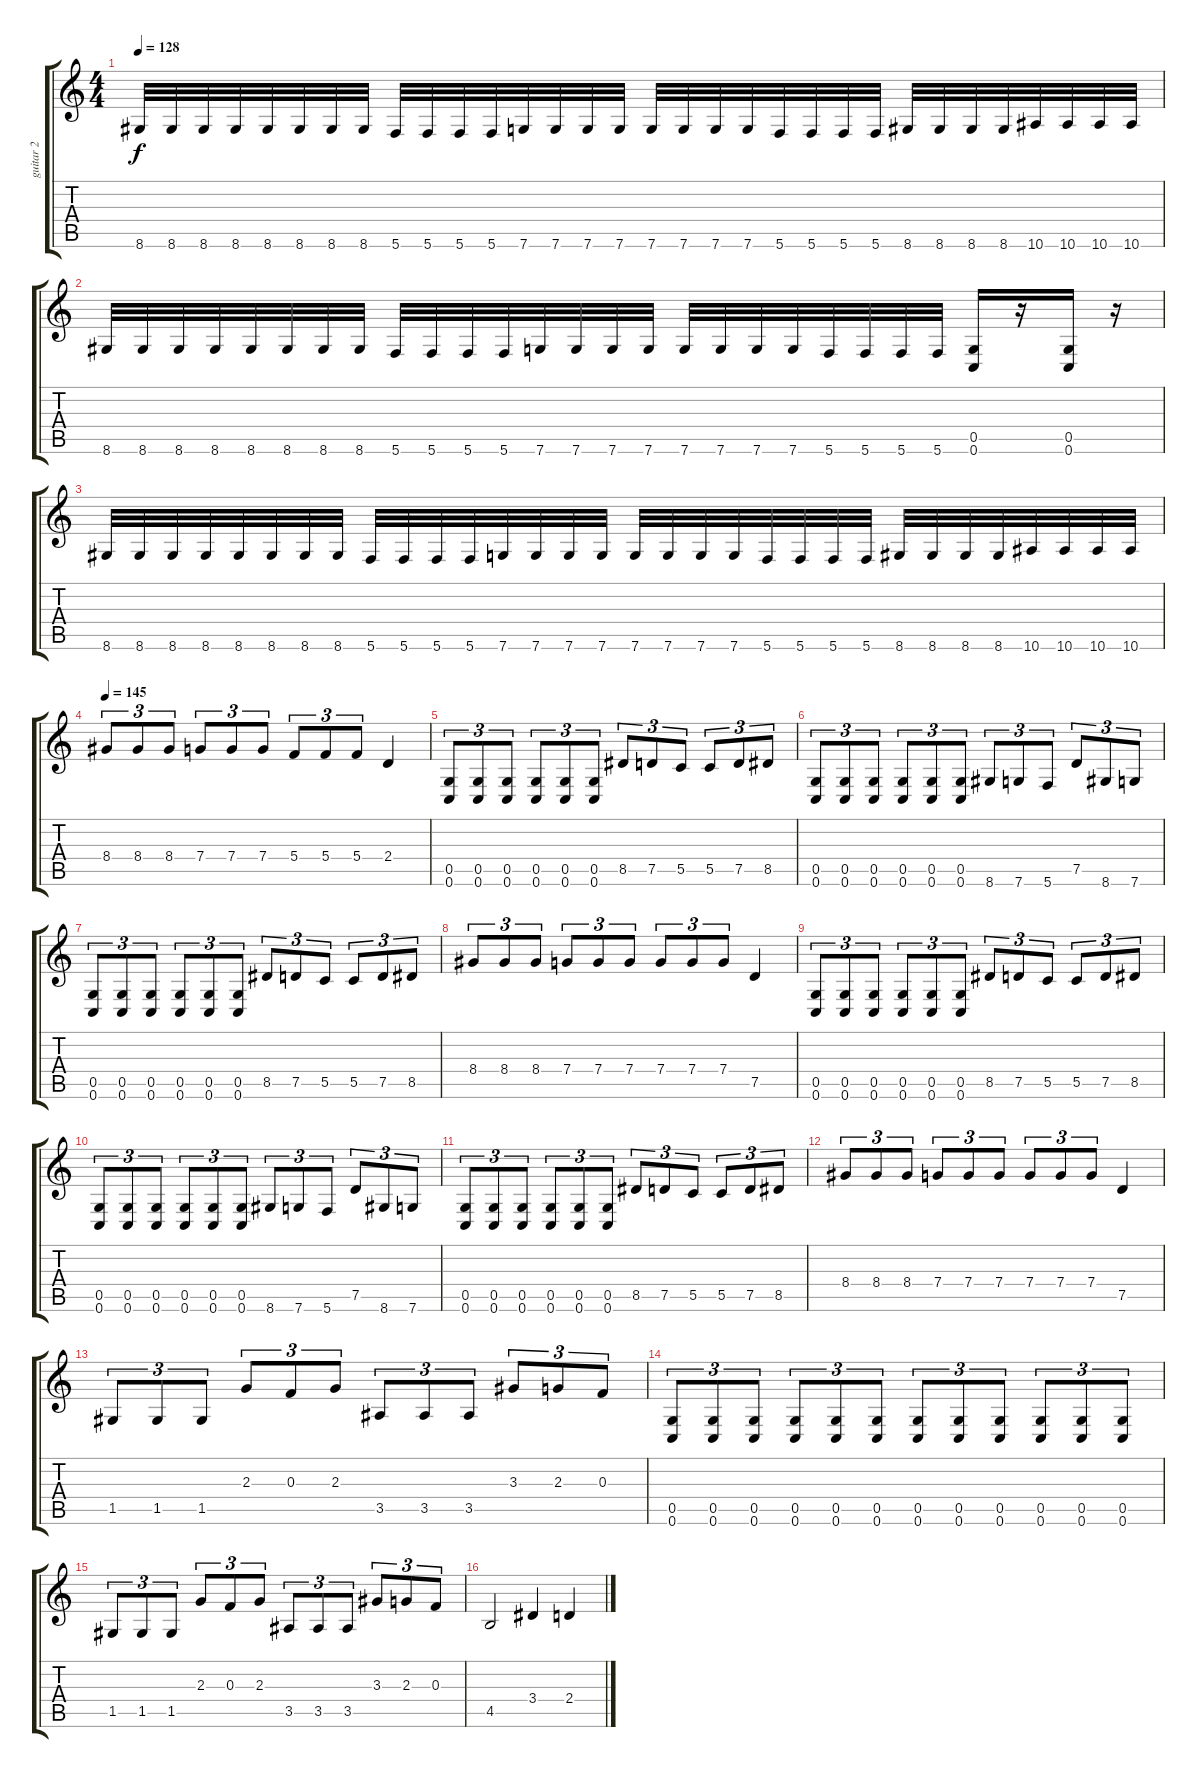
\track ("guitar 2" "guitar 2") {instrument overdrivenguitar}
\staff {score tabs}
\tuning (D4 A3 F3 C3 G2 C2) {hide}
\ts (4 4)
\tempo 128
\clef g2
\ks c
8.6.32{dy f} 8.6.32 8.6.32 8.6.32 8.6.32 8.6.32 8.6.32 8.6.32 5.6.32 5.6.32 5.6.32 5.6.32 7.6.32 7.6.32 7.6.32 7.6.32 7.6.32 7.6.32 7.6.32 7.6.32 5.6.32 5.6.32 5.6.32 5.6.32 8.6.32 8.6.32 8.6.32 8.6.32 10.6.32 10.6.32 10.6.32 10.6.32 |
8.6.32 8.6.32 8.6.32 8.6.32 8.6.32 8.6.32 8.6.32 8.6.32 5.6.32 5.6.32 5.6.32 5.6.32 7.6.32 7.6.32 7.6.32 7.6.32 7.6.32 7.6.32 7.6.32 7.6.32 5.6.32 5.6.32 5.6.32 5.6.32 (0.5 0.6).16 r.16 (0.5 0.6).16 r.16 |
8.6.32 8.6.32 8.6.32 8.6.32 8.6.32 8.6.32 8.6.32 8.6.32 5.6.32 5.6.32 5.6.32 5.6.32 7.6.32 7.6.32 7.6.32 7.6.32 7.6.32 7.6.32 7.6.32 7.6.32 5.6.32 5.6.32 5.6.32 5.6.32 8.6.32 8.6.32 8.6.32 8.6.32 10.6.32 10.6.32 10.6.32 10.6.32 |
\tempo 145
8.4.8{tu (3 2)} 8.4.8{tu (3 2)} 8.4.8{tu (3 2)} 7.4.8{tu (3 2)} 7.4.8{tu (3 2)} 7.4.8{tu (3 2)} 5.4.8{tu (3 2)} 5.4.8{tu (3 2)} 5.4.8{tu (3 2)} 2.4.4 |
(0.5 0.6).8{tu (3 2)} (0.5 0.6).8{tu (3 2)} (0.5 0.6).8{tu (3 2)} (0.5 0.6).8{tu (3 2)} (0.5 0.6).8{tu (3 2)} (0.5 0.6).8{tu (3 2)} 8.5.8{tu (3 2)} 7.5.8{tu (3 2)} 5.5.8{tu (3 2)} 5.5.8{tu (3 2)} 7.5.8{tu (3 2)} 8.5.8{tu (3 2)} |
(0.5 0.6).8{tu (3 2)} (0.5 0.6).8{tu (3 2)} (0.5 0.6).8{tu (3 2)} (0.5 0.6).8{tu (3 2)} (0.5 0.6).8{tu (3 2)} (0.5 0.6).8{tu (3 2)} 8.6.8{tu (3 2)} 7.6.8{tu (3 2)} 5.6.8{tu (3 2)} 7.5.8{tu (3 2)} 8.6.8{tu (3 2)} 7.6.8{tu (3 2)} |
(0.5 0.6).8{tu (3 2)} (0.5 0.6).8{tu (3 2)} (0.5 0.6).8{tu (3 2)} (0.5 0.6).8{tu (3 2)} (0.5 0.6).8{tu (3 2)} (0.5 0.6).8{tu (3 2)} 8.5.8{tu (3 2)} 7.5.8{tu (3 2)} 5.5.8{tu (3 2)} 5.5.8{tu (3 2)} 7.5.8{tu (3 2)} 8.5.8{tu (3 2)} |
8.4.8{tu (3 2)} 8.4.8{tu (3 2)} 8.4.8{tu (3 2)} 7.4.8{tu (3 2)} 7.4.8{tu (3 2)} 7.4.8{tu (3 2)} 7.4.8{tu (3 2)} 7.4.8{tu (3 2)} 7.4.8{tu (3 2)} 7.5.4 |
(0.5 0.6).8{tu (3 2)} (0.5 0.6).8{tu (3 2)} (0.5 0.6).8{tu (3 2)} (0.5 0.6).8{tu (3 2)} (0.5 0.6).8{tu (3 2)} (0.5 0.6).8{tu (3 2)} 8.5.8{tu (3 2)} 7.5.8{tu (3 2)} 5.5.8{tu (3 2)} 5.5.8{tu (3 2)} 7.5.8{tu (3 2)} 8.5.8{tu (3 2)} |
(0.5 0.6).8{tu (3 2)} (0.5 0.6).8{tu (3 2)} (0.5 0.6).8{tu (3 2)} (0.5 0.6).8{tu (3 2)} (0.5 0.6).8{tu (3 2)} (0.5 0.6).8{tu (3 2)} 8.6.8{tu (3 2)} 7.6.8{tu (3 2)} 5.6.8{tu (3 2)} 7.5.8{tu (3 2)} 8.6.8{tu (3 2)} 7.6.8{tu (3 2)} |
(0.5 0.6).8{tu (3 2)} (0.5 0.6).8{tu (3 2)} (0.5 0.6).8{tu (3 2)} (0.5 0.6).8{tu (3 2)} (0.5 0.6).8{tu (3 2)} (0.5 0.6).8{tu (3 2)} 8.5.8{tu (3 2)} 7.5.8{tu (3 2)} 5.5.8{tu (3 2)} 5.5.8{tu (3 2)} 7.5.8{tu (3 2)} 8.5.8{tu (3 2)} |
8.4.8{tu (3 2)} 8.4.8{tu (3 2)} 8.4.8{tu (3 2)} 7.4.8{tu (3 2)} 7.4.8{tu (3 2)} 7.4.8{tu (3 2)} 7.4.8{tu (3 2)} 7.4.8{tu (3 2)} 7.4.8{tu (3 2)} 7.5.4 |
1.5.8{tu (3 2)} 1.5.8{tu (3 2)} 1.5.8{tu (3 2)} 2.3.8{tu (3 2)} 0.3.8{tu (3 2)} 2.3.8{tu (3 2)} 3.5.8{tu (3 2)} 3.5.8{tu (3 2)} 3.5.8{tu (3 2)} 3.3.8{tu (3 2)} 2.3.8{tu (3 2)} 0.3.8{tu (3 2)} |
(0.5 0.6).8{tu (3 2)} (0.5 0.6).8{tu (3 2)} (0.5 0.6).8{tu (3 2)} (0.5 0.6).8{tu (3 2)} (0.5 0.6).8{tu (3 2)} (0.5 0.6).8{tu (3 2)} (0.5 0.6).8{tu (3 2)} (0.5 0.6).8{tu (3 2)} (0.5 0.6).8{tu (3 2)} (0.5 0.6).8{tu (3 2)} (0.5 0.6).8{tu (3 2)} (0.5 0.6).8{tu (3 2)} |
1.5.8{tu (3 2)} 1.5.8{tu (3 2)} 1.5.8{tu (3 2)} 2.3.8{tu (3 2)} 0.3.8{tu (3 2)} 2.3.8{tu (3 2)} 3.5.8{tu (3 2)} 3.5.8{tu (3 2)} 3.5.8{tu (3 2)} 3.3.8{tu (3 2)} 2.3.8{tu (3 2)} 0.3.8{tu (3 2)} |
4.5.2 3.4.4 2.4.4
